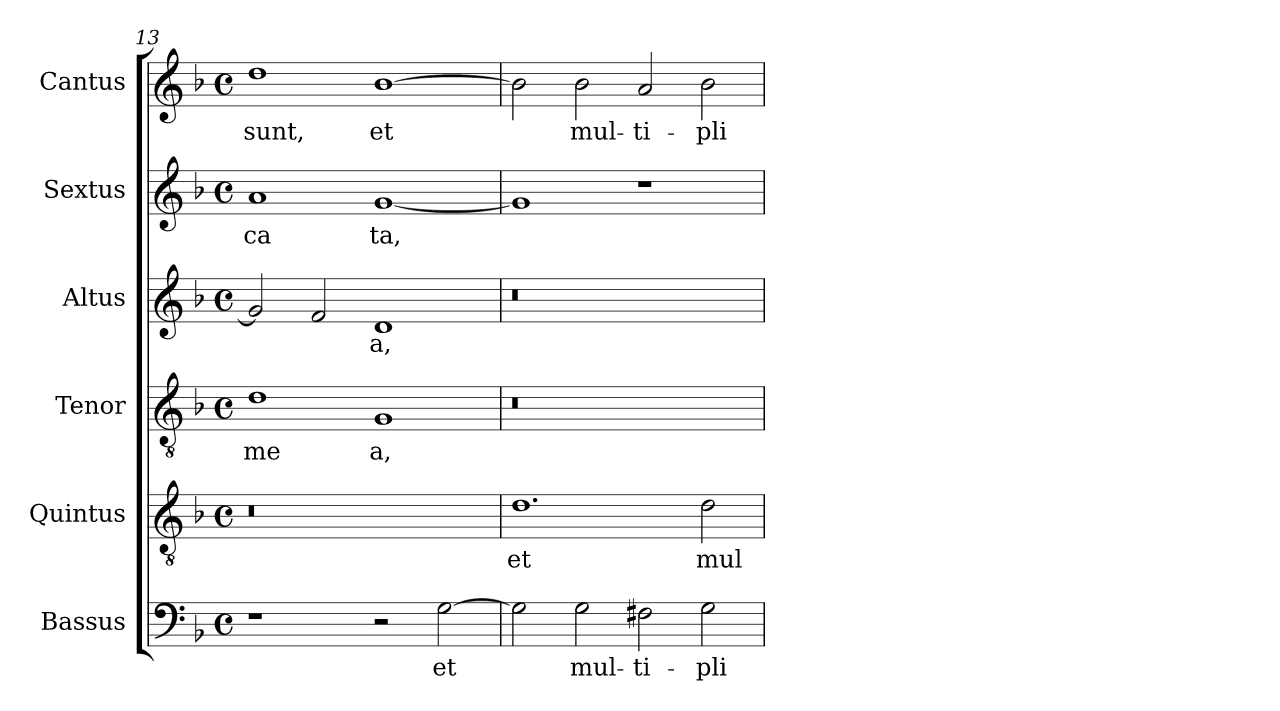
**kern	**text	**kern	**text	**kern	**text	**kern	**text	**kern	**text	**kern	**text
*part6	*part6	*part5	*part5	*part4	*part4	*part3	*part3	*part2	*part2	*part1	*part1
*staff6	*staff6	*staff5	*staff5	*staff4	*staff4	*staff3	*staff3	*staff2	*staff2	*staff1	*staff1
*I"Bassus	*	*I"Quintus	*	*I"Tenor	*	*I"Altus	*	*I"Sextus	*	*I"Cantus	*
*clefF4	*	*clefGv2	*	*clefGv2	*	*clefG2	*	*clefG2	*	*clefG2	*
*k[b-]	*	*k[b-]	*	*k[b-]	*	*k[b-]	*	*k[b-]	*	*k[b-]	*
*F:	*	*F:	*	*F:	*	*F:	*	*F:	*	*F:	*
*M4/4	*	*M4/4	*	*M4/4	*	*M4/4	*	*M4/4	*	*M4/4	*
*met(c)	*	*met(c)	*	*met(c)	*	*met(c)	*	*met(c)	*	*met(c)	*
=13	=13	=13	=13	=13	=13	=13	=13	=13	=13	=13	=13
!	!	!	!	!	!LO:LY:b:cj	!	!	!	!LO:LY:b:cj	!	!LO:LY:b:cj
1r	.	0r	.	1d	me	2g/]	.	1a	ca	1dd	sunt,
.	.	.	.	.	.	2f/	.	.	.	.	.
!	!	!	!	!	!LO:LY:b:cj	!	!LO:LY:b:cj	!	!LO:LY:b:cj	!	!LO:LY:b:cj
2r	.	.	.	1G	a,	1d	a,	[>1g	ta,	[>1b-	et
!	!LO:LY:b:cj	!	!	!	!	!	!	!	!	!	!
[>2G\	et	.	.	.	.	.	.	.	.	.	.
!!LO:LB:g=z
=14	=14	=14	=14	=14	=14	=14	=14	=14	=14	=14	=14
!	!	!	!LO:LY:b:cj	!	!	!	!	!	!	!	!
2G\]	.	1.d	et	0r	.	0r	.	1g]	.	2b-\]	.
!	!LO:LY:b:cj	!	!	!	!	!	!	!	!	!	!LO:LY:b:cj
2G\	mul-	.	.	.	.	.	.	.	.	2b-\	mul-
!	!LO:LY:b:cj	!	!	!	!	!	!	!	!	!	!LO:LY:b:cj
2F#X\	-ti-	.	.	.	.	.	.	1r	.	2a/	-ti-
!	!LO:LY:b:cj	!	!LO:LY:b:cj	!	!	!	!	!	!	!	!LO:LY:b:cj
2G\	-pli-	2d\	mul	.	.	.	.	.	.	2b-\	-pli-
=	=	=	=	=	=	=	=	=	=	=	=
*-	*-	*-	*-	*-	*-	*-	*-	*-	*-	*-	*-
